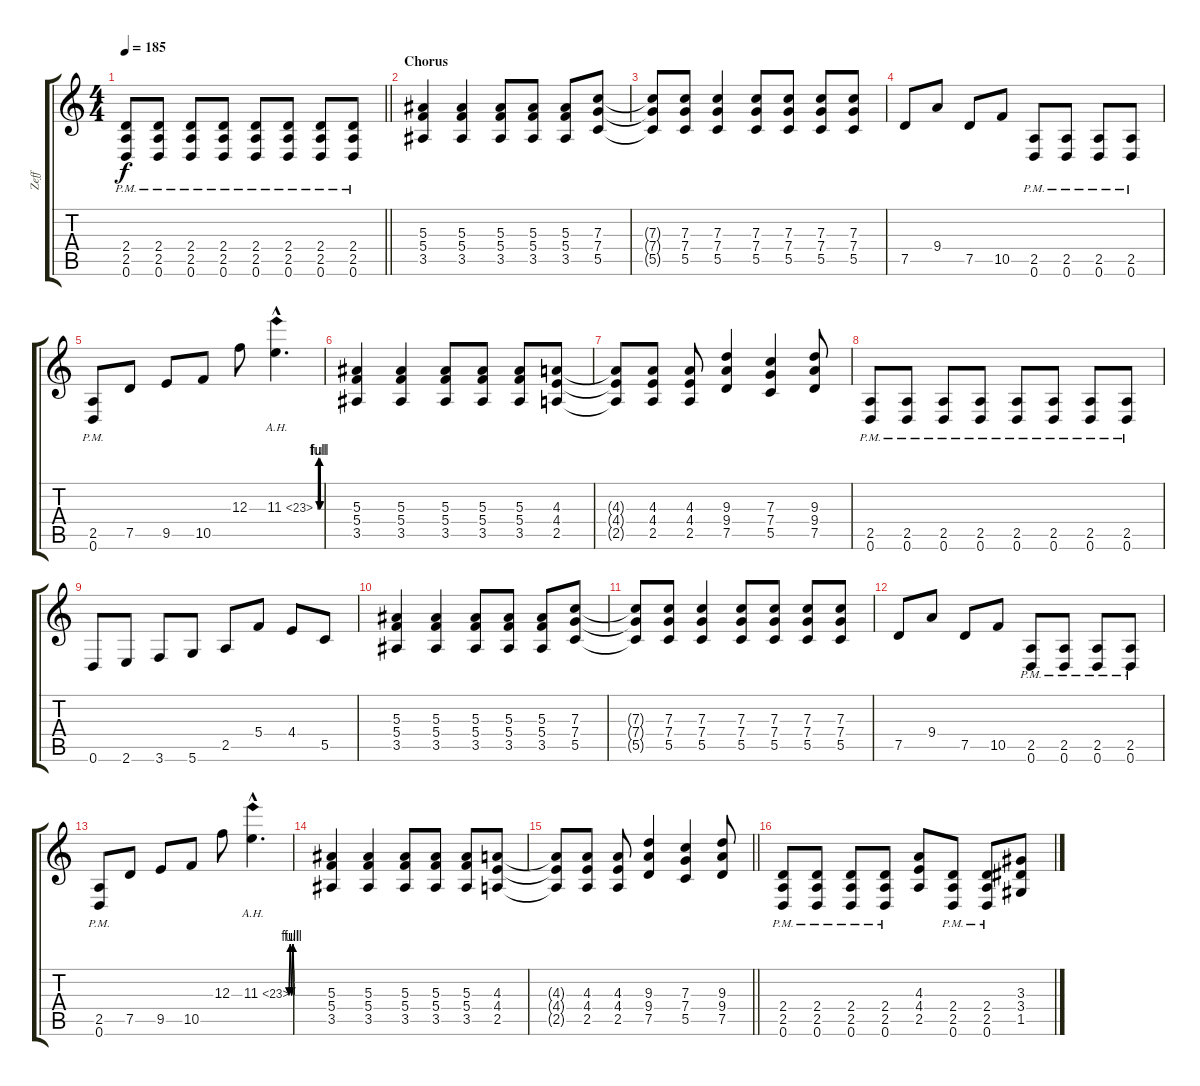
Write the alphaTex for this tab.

\track ("Zeff" "Zeff") {instrument distortionguitar}
\staff {score tabs}
\tuning (D4 A3 F3 C3 G2 D2) {hide}
\ts (4 4)
\tempo 185
\clef g2
\barLineRight lightlight
\ks c
(2.4{pm} 2.5{pm} 0.6{pm}).8{dy f} (2.4{pm} 2.5{pm} 0.6{pm}).8 (2.4{pm} 2.5{pm} 0.6{pm}).8 (2.4{pm} 2.5{pm} 0.6{pm}).8 (2.4{pm} 2.5{pm} 0.6{pm}).8 (2.4{pm} 2.5{pm} 0.6{pm}).8 (2.4{pm} 2.5{pm} 0.6{pm}).8 (2.4{pm} 2.5{pm} 0.6{pm}).8 |
\section ("" "Chorus")
(5.3 5.4 3.5).4 (5.3 5.4 3.5).4 (5.3 5.4 3.5).8 (5.3 5.4 3.5).8 (5.3 5.4 3.5).8 (7.3 7.4 5.5).8 |
(7.3{t} 7.4{t} 5.5{t}).8 (7.3 7.4 5.5).8 (7.3 7.4 5.5).4 (7.3 7.4 5.5).8 (7.3 7.4 5.5).8 (7.3 7.4 5.5).8 (7.3 7.4 5.5).8 |
7.5.8 9.4.8 7.5.8 10.5.8 (2.5{pm} 0.6{pm}).8 (2.5{pm} 0.6{pm}).8 (2.5{pm} 0.6{pm}).8 (2.5{pm} 0.6{pm}).8 |
(2.5{pm} 0.6{pm}).8 7.5.8 9.5.8 10.5.8 12.3.8 11.3{be (custom 0 0 15 4 30 0 45 4 60 0) ah 12 hac}.4{d} |
(5.3 5.4 3.5).4 (5.3 5.4 3.5).4 (5.3 5.4 3.5).8 (5.3 5.4 3.5).8 (5.3 5.4 3.5).8 (4.3 4.4 2.5).8 |
(4.3{t} 4.4{t} 2.5{t}).8 (4.3 4.4 2.5).8 (4.3 4.4 2.5).8 (9.3 9.4 7.5).4 (7.3 7.4 5.5).4 (9.3 9.4 7.5).8 |
(2.5{pm} 0.6{pm}).8 (2.5{pm} 0.6{pm}).8 (2.5{pm} 0.6{pm}).8 (2.5{pm} 0.6{pm}).8 (2.5{pm} 0.6{pm}).8 (2.5{pm} 0.6{pm}).8 (2.5{pm} 0.6{pm}).8 (2.5{pm} 0.6{pm}).8 |
0.6.8 2.6.8 3.6.8 5.6.8 2.5.8 5.4.8 4.4.8 5.5.8 |
(5.3 5.4 3.5).4 (5.3 5.4 3.5).4 (5.3 5.4 3.5).8 (5.3 5.4 3.5).8 (5.3 5.4 3.5).8 (7.3 7.4 5.5).8 |
(7.3{t} 7.4{t} 5.5{t}).8 (7.3 7.4 5.5).8 (7.3 7.4 5.5).4 (7.3 7.4 5.5).8 (7.3 7.4 5.5).8 (7.3 7.4 5.5).8 (7.3 7.4 5.5).8 |
7.5.8 9.4.8 7.5.8 10.5.8 (2.5{pm} 0.6{pm}).8 (2.5{pm} 0.6{pm}).8 (2.5{pm} 0.6{pm}).8 (2.5{pm} 0.6{pm}).8 |
(2.5{pm} 0.6{pm}).8 7.5.8 9.5.8 10.5.8 12.3.8 11.3{be (custom 0 0 15 4 30 0 45 4 60 0) ah 12 hac}.4{d} |
(5.3 5.4 3.5).4 (5.3 5.4 3.5).4 (5.3 5.4 3.5).8 (5.3 5.4 3.5).8 (5.3 5.4 3.5).8 (4.3 4.4 2.5).8 |
\barLineRight lightlight
(4.3{t} 4.4{t} 2.5{t}).8 (4.3 4.4 2.5).8 (4.3 4.4 2.5).8 (9.3 9.4 7.5).4 (7.3 7.4 5.5).4 (9.3 9.4 7.5).8 |
(2.4{pm} 2.5{pm} 0.6{pm}).8 (2.4{pm} 2.5{pm} 0.6{pm}).8 (2.4{pm} 2.5{pm} 0.6{pm}).8 (2.4{pm} 2.5{pm} 0.6{pm}).8 (4.3 4.4 2.5).8 (2.4{pm} 2.5{pm} 0.6{pm}).8 (2.4{pm} 2.5{pm} 0.6{pm}).8 (3.3 3.4 1.5).8
